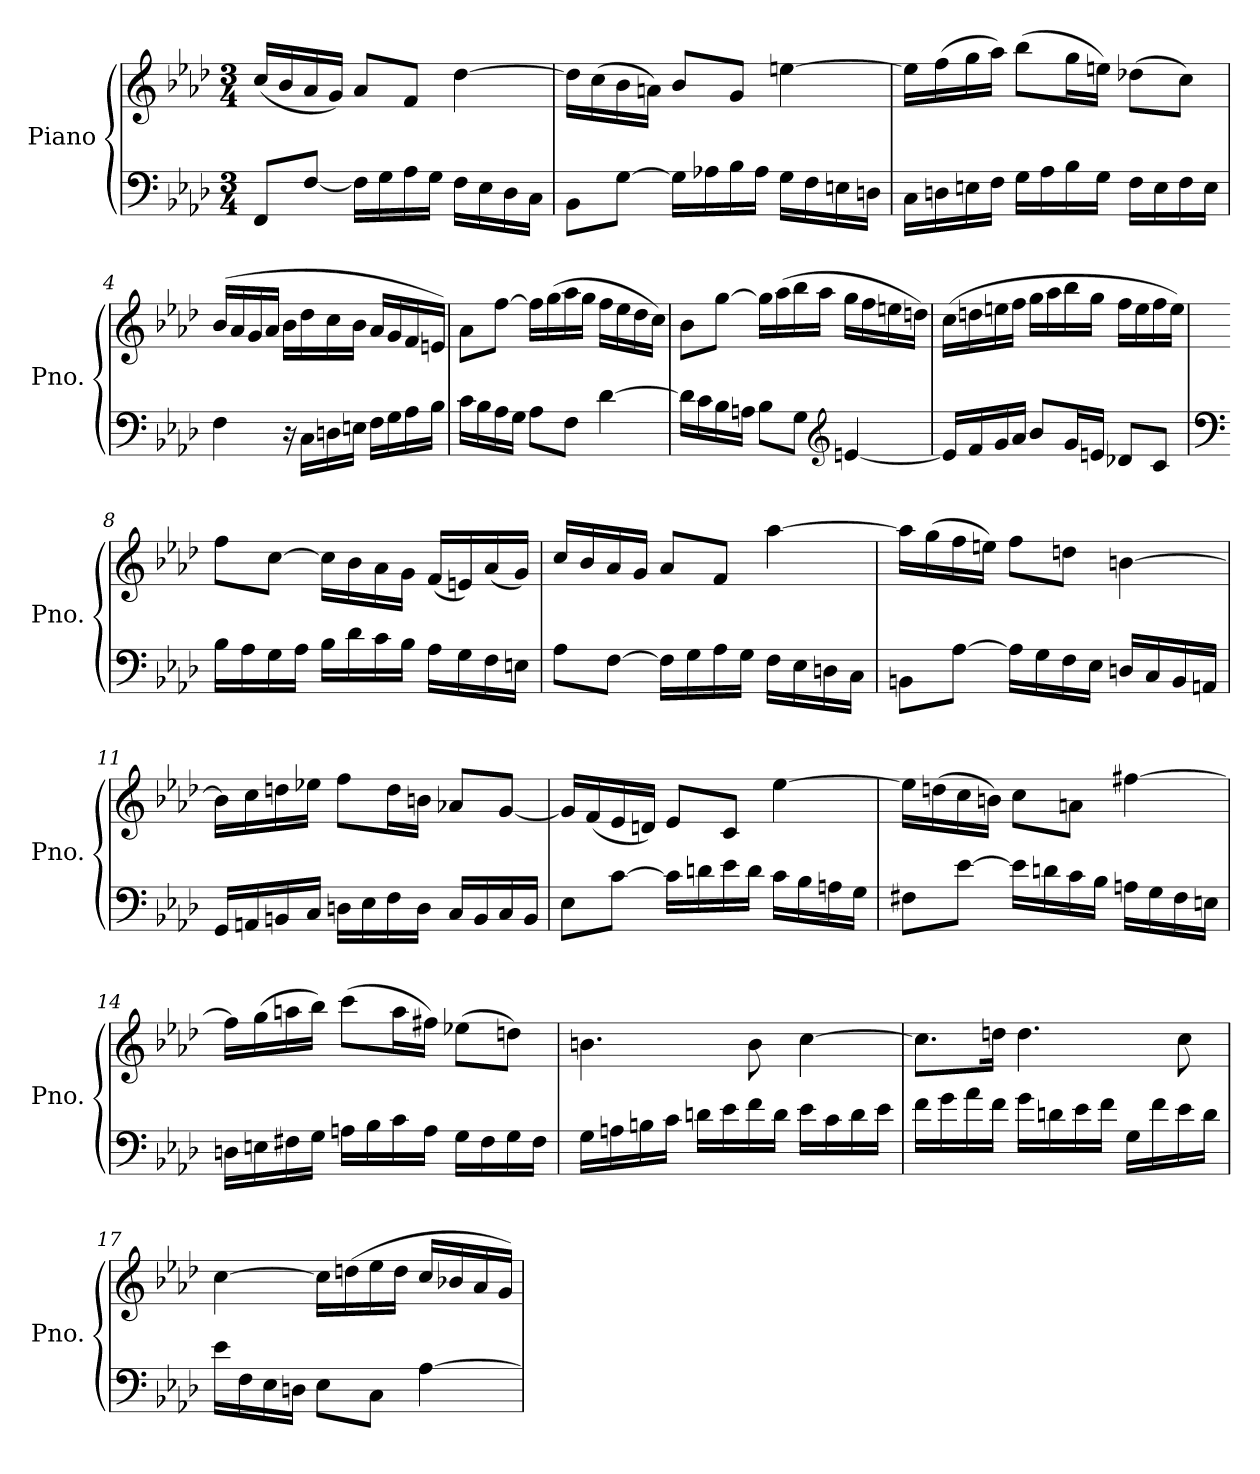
**kern	**kern
*part1	*part1
*staff2	*staff1
*I"Piano	*
*I'Pno.	*
*clefF4	*clefG2
*k[b-e-a-d-]	*k[b-e-a-d-]
*M3/4	*M3/4
*MM40	*MM40
=1	=1
8FF/L	(<16cc/LL
.	16b-/
[8F/J	16a-/
.	16g/JJ)
16F\LL]	8a-/L
16G\	.
16A-\	8f/J
16G\JJ	.
16F\LL	[4dd-\
16E-\	.
16D-\	.
16C\JJ	.
=2	=2
8BB-\L	16dd-\LL]
.	(>16cc\
[8G\J	16b-\
.	16an\JJ)
16G\LL]	8b-/L
16A-X\	.
16B-\	8g/J
16A-\JJ	.
16G\LL	[4een\
16F\	.
16En\	.
16Dn\JJ	.
=3	=3
16C\LL	16ee\LL]
16Dn\	(>16ff\
16En\	16gg\
16F\JJ	16aa-\JJ)
16G\LL	(>8bb-\L
16A-\	.
16B-\	16gg\L
16G\JJ	16een\JJ)
16F\LL	(>8dd-X\L
16E\	.
16F\	8cc\J)
16E\JJ	.
=4	=4
4F\	(>16b-/LL
.	16a-/
.	16g/
.	16a-/JJ
16r	16b-\LL
16C\LL	16dd-\
16Dn\	16cc\
16En\JJ	16b-\JJ
16F\LL	16a-/LL
16G\	16g/
16A-\	16f/
16B-\JJ	16en/JJ)
=5	=5
16c\LL	8a-\L
16B-\	.
16A-\	[8ff\J
16G\JJ	.
8A-\L	16ff\LL]
.	(>16gg\
8F\J	16aa-\
.	16gg\JJ
[4d-\	16ff\LL
.	16ee-\
.	16dd-\
.	16cc\JJ)
=6	=6
16d-\LL]	8b-\L
16c\	.
16B-\	[8gg\J
16An\JJ	.
8B-\L	16gg\LL]
.	(>16aa-\
8G\J	16bb-\
.	16aa-\JJ
*clefG2	*
[4en/	16gg\LL
.	16ff\
.	16een\
.	16ddn\JJ)
=7	=7
16e/LL]	(>16cc\LL
16f/	16ddn\
16g/	16een\
16a-/JJ	16ff\JJ
8b-/L	16gg\LL
.	16aa-\
16g/L	16bb-\
16en/JJ	16gg\JJ
8d-X/L	16ff\LL
.	16ee\
8c/J	16ff\
.	16ee\JJ)
=8	=8
*clefF4	*
16B-\LL	8ff\L
16A-\	.
16G\	[8cc\J
16A-\JJ	.
16B-\LL	16cc\LL]
16d-\	16b-\
16c\	16a-\
16B-\JJ	16g\JJ
16A-\LL	(<16f/LL
16G\	16en/)
16F\	(<16a-/
16En\JJ	16g/JJ)
=9	=9
8A-\L	16cc/LL
.	16b-/
[8F\J	16a-/
.	16g/JJ
16F\LL]	8a-/L
16G\	.
16A-\	8f/J
16G\JJ	.
16F\LL	[4aa-\
16E-\	.
16Dn\	.
16C\JJ	.
=10	=10
8BBn\L	16aa-\LL]
.	(>16gg\
[8A-\J	16ff\
.	16een\JJ)
16A-\LL]	8ff\L
16G\	.
16F\	8ddn\J
16E-\JJ	.
16Dn/LL	[4bn\
16C/	.
16BB/	.
16AAn/JJ	.
=11	=11
16GG/LL	16b\LL]
16AAn/	16cc\
16BBn/	16ddn\
16C/JJ	16ee-X\JJ
16Dn\LL	8ff\L
16E-\	.
16F\	16dd\L
16D\JJ	16bn\JJ
16C/LL	8a-X/L
16BB/	.
16C/	[8g/J
16BB/JJ	.
=12	=12
8E-\L	16g/LL]
.	(<16f/
[8c\J	16e-/
.	16dn/JJ)
16c\LL]	8e-/L
16dn\	.
16e-\	8c/J
16d\JJ	.
16c\LL	[4ee-\
16B-\	.
16An\	.
16G\JJ	.
=13	=13
8F#X\L	16ee-\LL]
.	(>16ddn\
[8e-\J	16cc\
.	16bn\JJ)
16e-\LL]	8cc\L
16dn\	.
16c\	8an\J
16B-\JJ	.
16An\LL	[4ff#X\
16G\	.
16F#\	.
16En\JJ	.
=14	=14
16Dn\LL	16ff#\LL]
16En\	(>16gg\
16F#X\	16aan\
16G\JJ	16bb-\JJ)
16An\LL	(>8ccc\L
16B-\	.
16c\	16aa\L
16A\JJ	16ff#X\JJ)
16G\LL	(>8ee-X\L
16F#\	.
16G\	8ddn\J)
16F#\JJ	.
=15	=15
16G\LL	4.bn\
16An\	.
16Bn\	.
16c\JJ	.
16dn\LL	.
16e-\	.
16f\	8b\
16d\JJ	.
16e-\LL	[4cc\
16c\	.
16d\	.
16e-\JJ	.
=16	=16
16f\LL	8.cc\L]
16g\	.
16a-\	.
16f\JJ	16ddn\Jk
16g\LL	4.dd\
16dn\	.
16e-\	.
16f\JJ	.
16G\LL	.
16f\	.
16e-\	8cc\
16d\JJ	.
=17	=17
16e-\LL	[4cc\
16F\	.
16E-\	.
16Dn\JJ	.
8E-\L	16cc\LL]
.	(>16ddn\
8C\J	16ee-\
.	16dd\JJ
[4A-\	16cc/LL
.	16b-X/
.	16a-/
.	16g/JJ)
=	=
*-	*-
